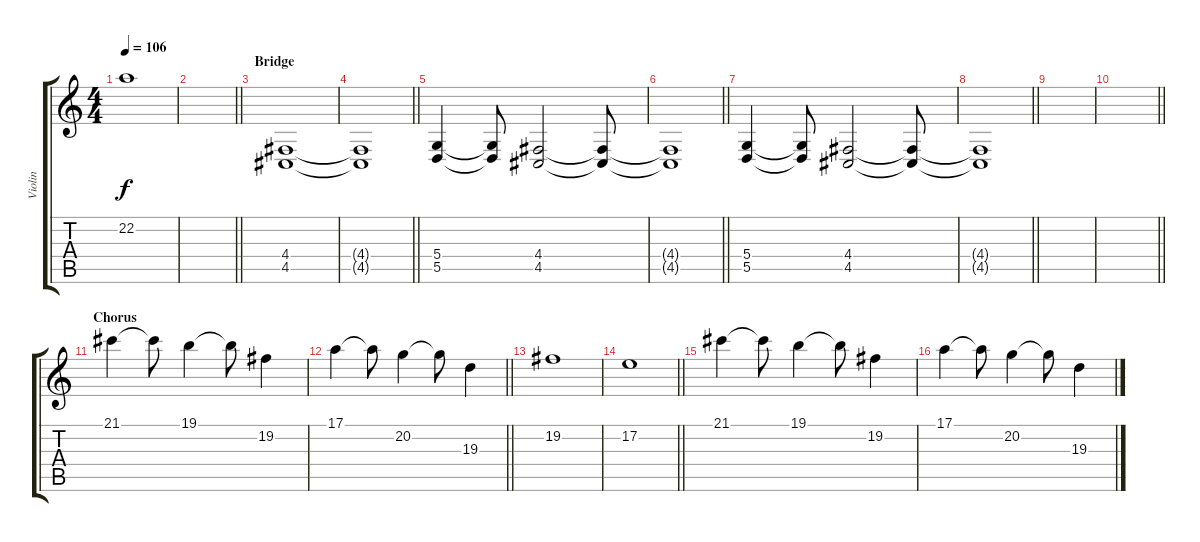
\track ("Violin" "Violin") {instrument violin}
\staff {score tabs}
\tuning (E4 B3 G3 D3 A2 E2) {hide}
\ts (4 4)
\tempo 106
\clef g2
\ks c
22.2.1{dy f volume 3} |
\barLineRight lightlight
|
\section ("" "Bridge")
(4.4 4.5).1{volume 8} |
\barLineRight lightlight
(4.4{t} 4.5{t}).1 |
(5.4 5.5).4 (5.4{t} 5.5{t}).8 (4.4 4.5).2 (4.4{t} 4.5{t}).8 |
\barLineRight lightlight
(4.4{t} 4.5{t}).1 |
(5.4 5.5).4 (5.4{t} 5.5{t}).8 (4.4 4.5).2 (4.4{t} 4.5{t}).8 |
\barLineRight lightlight
(4.4{t} 4.5{t}).1 |
|
\barLineRight lightlight
|
\section ("" "Chorus")
21.1.4{volume 16} 21.1{t}.8 19.1.4 19.1{t}.8 19.2.4 |
\barLineRight lightlight
17.1.4 17.1{t}.8 20.2.4 20.2{t}.8 19.3.4 |
19.2.1 |
\barLineRight lightlight
17.2.1 |
21.1.4 21.1{t}.8 19.1.4 19.1{t}.8 19.2.4 |
17.1.4 17.1{t}.8 20.2.4 20.2{t}.8 19.3.4
